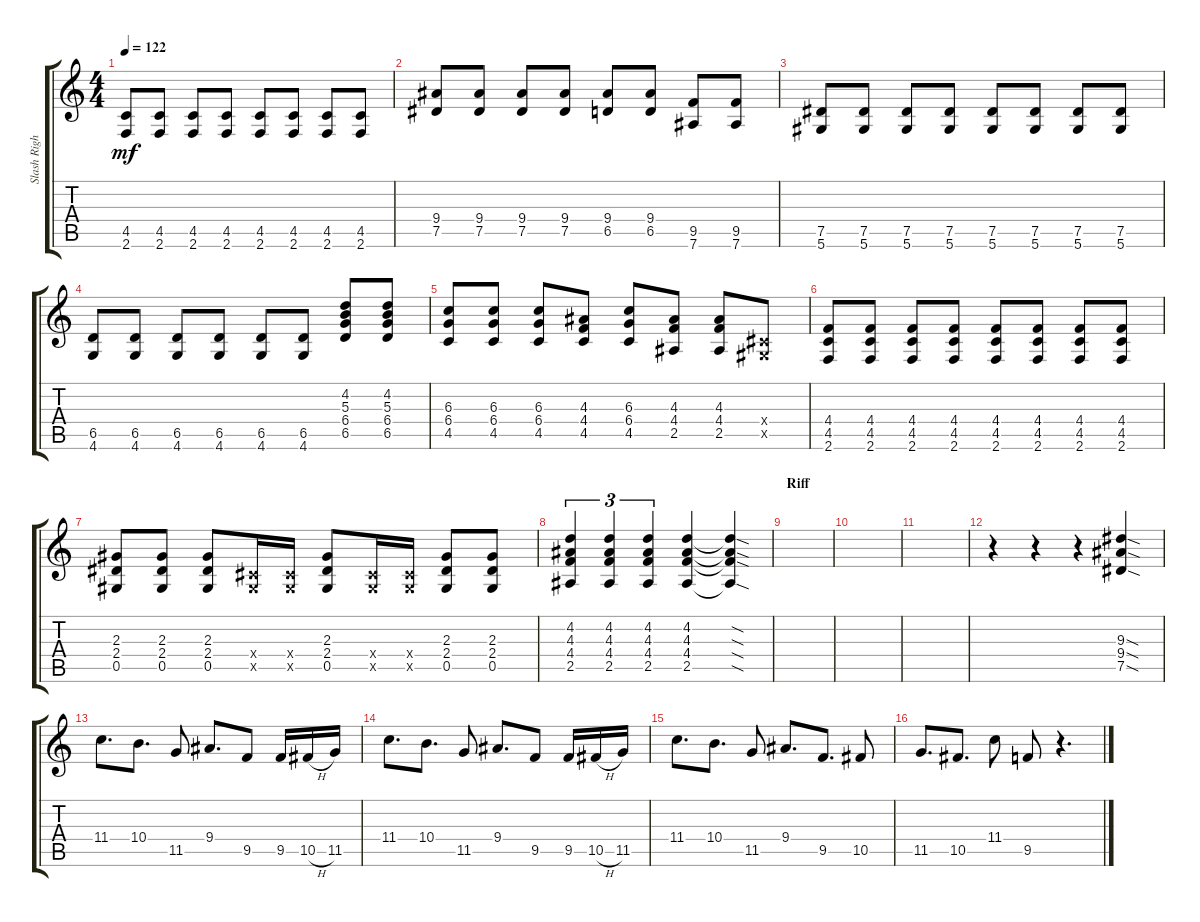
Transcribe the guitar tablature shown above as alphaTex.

\track ("Slash Right" "Slash Righ") {instrument overdrivenguitar}
\staff {score tabs}
\tuning (Eb4 Bb3 Gb3 Db3 Ab2 Eb2) {hide}
\ts (4 4)
\tempo 122
\clef g2
\ks c
(4.5 2.6).8{dy mf} (4.5 2.6).8 (4.5 2.6).8 (4.5 2.6).8 (4.5 2.6).8 (4.5 2.6).8 (4.5 2.6).8 (4.5 2.6).8 |
(9.4 7.5).8 (9.4 7.5).8 (9.4 7.5).8 (9.4 7.5).8 (9.4 6.5).8 (9.4 6.5).8 (9.5 7.6).8 (9.5 7.6).8 |
(7.5 5.6).8 (7.5 5.6).8 (7.5 5.6).8 (7.5 5.6).8 (7.5 5.6).8 (7.5 5.6).8 (7.5 5.6).8 (7.5 5.6).8 |
(6.5 4.6).8 (6.5 4.6).8 (6.5 4.6).8 (6.5 4.6).8 (6.5 4.6).8 (6.5 4.6).8 (4.2 5.3 6.4 6.5).8 (4.2 5.3 6.4 6.5).8 |
(6.3 6.4 4.5).8 (6.3 6.4 4.5).8 (6.3 6.4 4.5).8 (4.3 4.4 4.5).8 (6.3 6.4 4.5).8 (4.3 4.4 2.5).8 (4.3 4.4 2.5).8 (0.4{x} 0.5{x}).8 |
(4.4 4.5 2.6).8 (4.4 4.5 2.6).8 (4.4 4.5 2.6).8 (4.4 4.5 2.6).8 (4.4 4.5 2.6).8 (4.4 4.5 2.6).8 (4.4 4.5 2.6).8 (4.4 4.5 2.6).8 |
(2.3 2.4 0.5).8 (2.3 2.4 0.5).8 (2.3 2.4 0.5).8 (0.4{x} 0.5{x}).16 (0.4{x} 0.5{x}).16 (2.3 2.4 0.5).8 (0.4{x} 0.5{x}).16 (0.4{x} 0.5{x}).16 (2.3 2.4 0.5).8 (2.3 2.4 0.5).8 |
(4.2 4.3 4.4 2.5).4{tu (3 2)} (4.2 4.3 4.4 2.5).4{tu (3 2)} (4.2 4.3 4.4 2.5).4{tu (3 2)} (4.2 4.3 4.4 2.5).4 (4.2{sod t} 4.3{sod t} 4.4{sod t} 2.5{sod t}).4 |
\section ("" "Riff")
|
|
|
r.4 r.4 r.4 (9.3{sod} 9.4{sod} 7.5{sod}).4 |
11.4.8{d} 10.4.8{d} 11.5.8 9.4.8{d} 9.5.8 9.5.16 10.5{h}.16 11.5.16 |
11.4.8{d} 10.4.8{d} 11.5.8 9.4.8{d} 9.5.8 9.5.16 10.5{h}.16 11.5.16 |
11.4.8{d} 10.4.8{d} 11.5.8 9.4.8{d} 9.5.8{d} 10.5.8 |
11.5.8{d} 10.5.8{d} 11.4.8 9.5.8 r.4{d}
